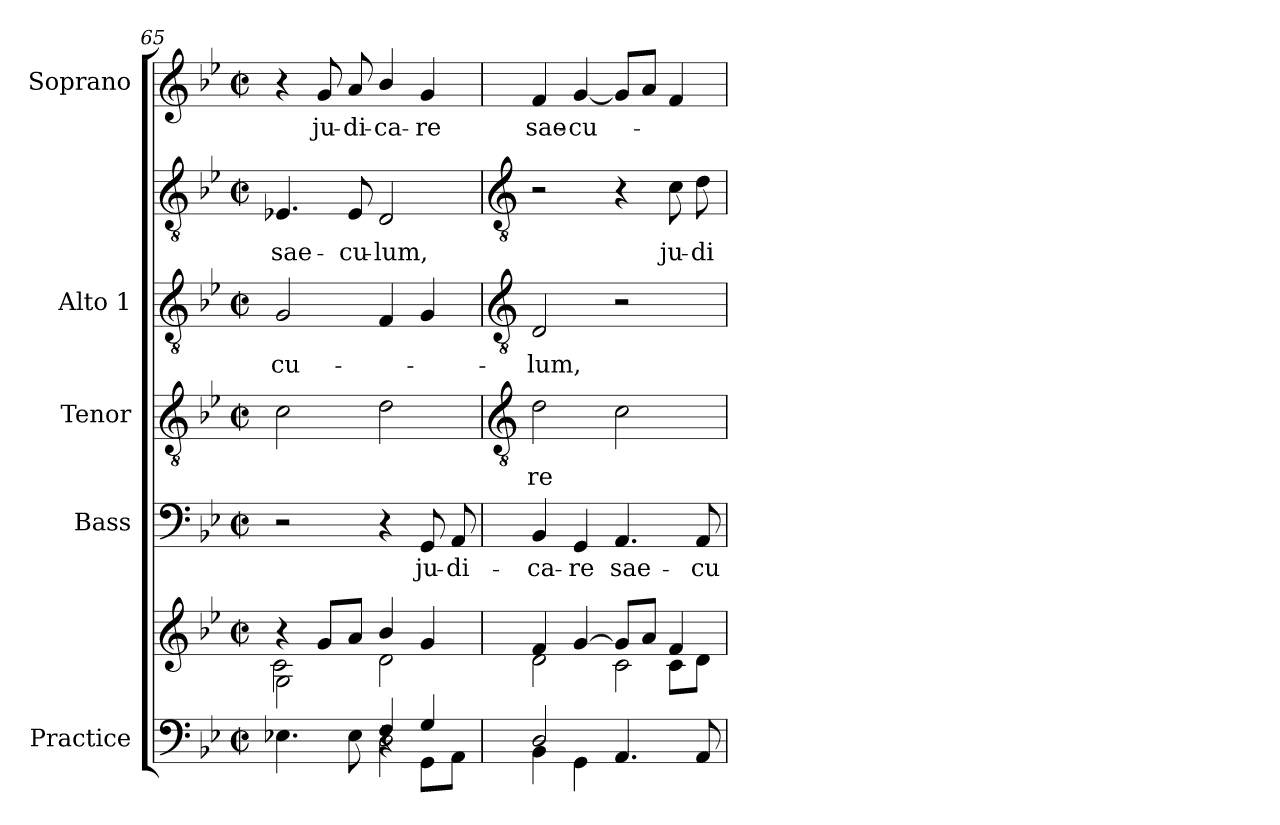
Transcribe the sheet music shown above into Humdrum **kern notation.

**kern	**kern	**kern	**text	**kern	**text	**kern	**text	**kern	**text	**kern	**text
*part5	*part5	*part4	*part4	*part3	*part3	*part2	*part2	*part2	*part2	*part1	*part1
*staff7	*staff6	*staff5	*staff5	*staff4	*staff4	*staff3	*staff3	*staff2	*staff2	*staff1	*staff1
*I"Practice	*	*I"Bass	*	*I"Tenor	*	*I"Alto 1	*	*	*	*I"Soprano	*
*	*	*I'B	*	*I'T	*	*I'A	*	*	*	*I'S	*
*clefF4	*clefG2	*clefF4	*	*clefGv2	*	*clefGv2	*	*clefGv2	*	*clefG2	*
*k[b-e-]	*k[b-e-]	*k[b-e-]	*	*k[b-e-]	*	*k[b-e-]	*	*k[b-e-]	*	*k[b-e-]	*
*B-:	*B-:	*B-:	*	*B-:	*	*B-:	*	*B-:	*	*B-:	*
*M2/2	*M2/2	*M2/2	*	*M2/2	*	*M2/2	*	*M2/2	*	*M2/2	*
*met(c|)	*met(c|)	*met(c|)	*	*met(c|)	*	*met(c|)	*	*met(c|)	*	*met(c|)	*
=65	=65	=65	=65	=65	=65	=65	=65	=65	=65	=65	=65
*^	*^	*	*	*	*	*	*	*	*	*	*
*	*^	*	*^	*	*	*	*	*	*	*	*	*	*
!	!	!	!	!	!	!	!	!	!	!	!LO:LY:b	!	!LO:LY:b	!	!
4.E-X\	2ryy	2ryy	4r	2G\	2c\	2r	.	2c	.	2G	cu-	4.E-X	-sae-	4r	.
!	!	!	!	!	!	!	!	!	!	!	!	!	!	!	!LO:LY:b
.	.	.	8g/L	.	.	.	.	.	.	.	.	.	.	8g	ju-
!	!	!	!	!	!	!	!	!	!	!	!	!	!LO:LY:b	!	!LO:LY:b
8E-\	.	.	8a/J	.	.	.	.	.	.	.	.	8E-	-cu-	8a	-di-
!	!	!	!	!	!	!	!	!	!	!	!	!	!LO:LY:b	!	!LO:LY:b
2D\	4F/	4r	4b-/	2ryy	2d\	4r	.	2d	.	4F	.	2D	-lum,	4b-/	-ca-
!	!	!	!	!	!	!	!LO:LY:b	!	!	!	!	!	!	!	!LO:LY:b
.	4G/	8GG\L	4g/	.	.	8GG	ju-	.	.	4G	.	.	.	4g	-re
!	!	!	!	!	!	!	!LO:LY:b	!	!	!	!	!	!	!	!
.	.	8AA\J	.	.	.	8AA	-di-	.	.	.	.	.	.	.	.
*v	*v	*v	*	*	*	*	*	*	*	*	*	*	*	*	*
*	*v	*v	*v	*	*	*	*	*	*	*	*	*	*
!!LO:LB:g=z
=66	=66	=66	=66	=66	=66	=66	=66	=66	=66	=66	=66
*	*	*	*	*clefGv2	*	*clefGv2	*	*clefGv2	*	*	*
*^	*^	*	*	*	*	*	*	*	*	*	*
*	*^	*	*^	*	*	*	*	*	*	*	*	*	*
*	*	*	*	*	*^	*	*	*	*	*	*	*	*	*	*
!	!	!	!	!	!	!	!	!LO:LY:b	!	!LO:LY:b	!	!LO:LY:b	!	!	!	!LO:LY:b
*	*v	*v	*	*	*	*	*	*	*	*	*	*	*	*	*	*
2D/	4BB-\	4f/	2ryy	2ryy	2d\	4BB-	-ca-	2d	re	2D	-lum,	2r	.	4f	sae-
!	!	!	!	!	!	!	!LO:LY:b	!	!	!	!	!	!	!	!LO:LY:b
.	4GG\	[4g/	.	.	.	4GG	-re	.	.	.	.	.	.	[4g	-cu-
!	!	!	!	!	!	!	!LO:LY:b	!	!	!	!	!	!	!	!
2ryy	4.AA/	8g/L]	4ryy	2ryy	2c\	4.AA/	sae-	2c	.	2r	.	4r	.	8gL]	.
.	.	8a/J	.	.	.	.	.	.	.	.	.	.	.	8aJ	.
!	!	!	!	!	!	!	!	!	!	!	!	!	!LO:LY:b	!	!
.	.	4f/	8c\L	.	.	.	.	.	.	.	.	8c	ju-	4f	.
!	!	!	!	!	!	!	!LO:LY:b	!	!	!	!	!	!LO:LY:b	!	!
.	8AA/	.	8d\J	.	.	8AA/	-cu-	.	.	.	.	8d	-di-	.	.
*v	*v	*	*	*	*	*	*	*	*	*	*	*	*	*	*
*	*v	*v	*v	*v	*	*	*	*	*	*	*	*	*	*
=	=	=	=	=	=	=	=	=	=	=	=
*-	*-	*-	*-	*-	*-	*-	*-	*-	*-	*-	*-
